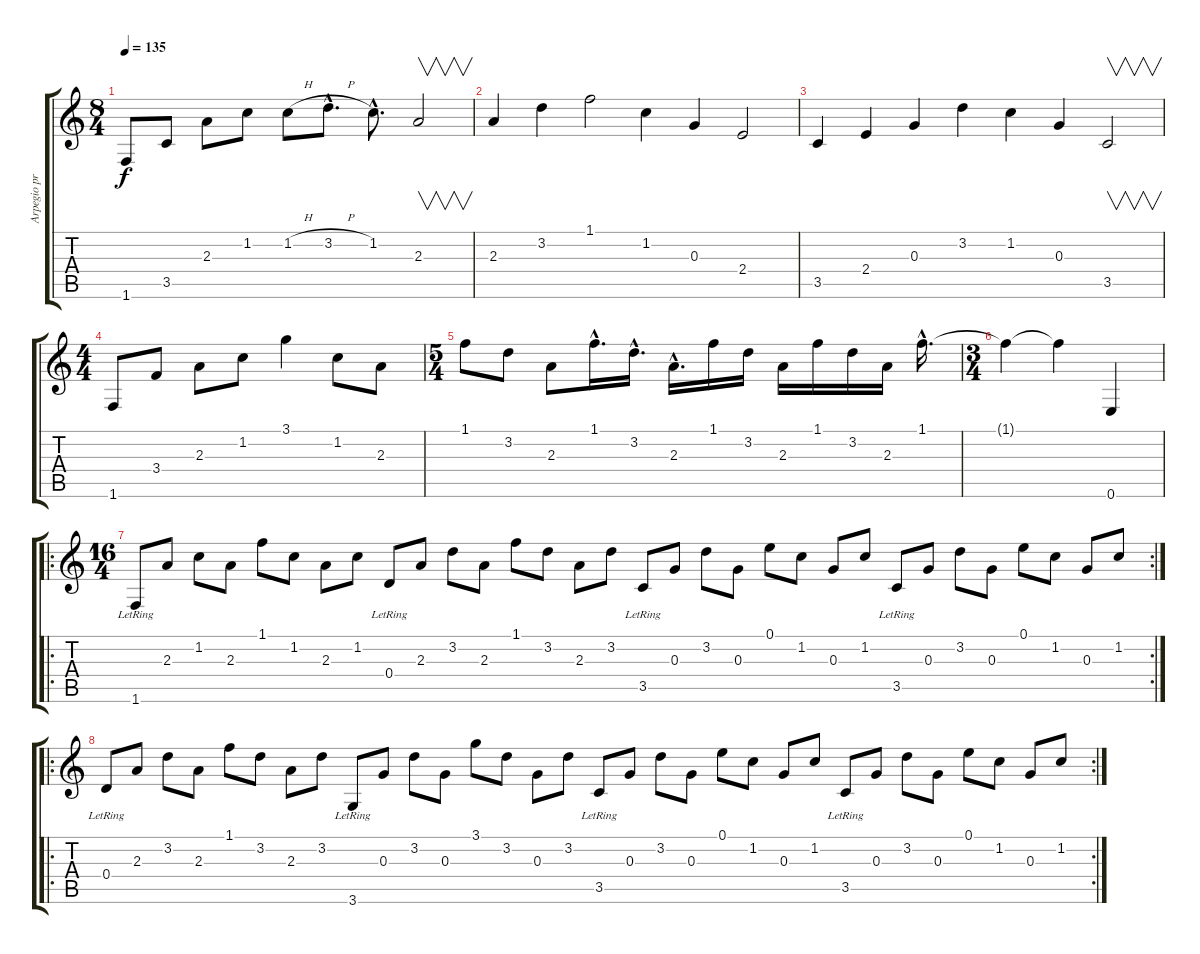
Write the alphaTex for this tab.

\track ("Arpegio principal" "Arpegio pr") {instrument acousticguitarsteel}
\staff {score tabs}
\tuning (E4 B3 G3 D3 A2 E2) {hide}
\ts (8 4)
\tempo 135
\clef g2
\ks c
1.6.8{dy f instrument acousticguitarsteel} 3.5.8 2.3.8 1.2.8 1.2{h}.8 3.2{h hac}.8{d} 1.2{hac}.8{d} 2.3.2{v} |
2.3.4 3.2.4 1.1.2 1.2.4 0.3.4 2.4.2 |
3.5.4 2.4.4 0.3.4 3.2.4 1.2.4 0.3.4 3.5.2{v} |
\ts (4 4)
1.6.8 3.4.8 2.3.8 1.2.8 3.1.4 1.2.8 2.3.8 |
\ts (5 4)
1.1.8 3.2.8 2.3.8 1.1{hac}.16{d} 3.2{hac}.16{d} 2.3{hac}.16{d} 1.1.16 3.2.16 2.3.16 1.1.16 3.2.16 2.3.16 1.1{hac}.16{d} |
\ts (3 4)
1.1{t}.4 1.1{t}.4 0.6.4 |
\ro
\rc 2
\ts (16 4)
1.6{lr}.8 2.3.8 1.2.8 2.3.8 1.1.8 1.2.8 2.3.8 1.2.8 0.4{lr}.8 2.3.8 3.2.8 2.3.8 1.1.8 3.2.8 2.3.8 3.2.8 3.5{lr}.8 0.3.8 3.2.8 0.3.8 0.1.8 1.2.8 0.3.8 1.2.8 3.5{lr}.8 0.3.8 3.2.8 0.3.8 0.1.8 1.2.8 0.3.8 1.2.8 |
\ro
\rc 2
0.4{lr}.8 2.3.8 3.2.8 2.3.8 1.1.8 3.2.8 2.3.8 3.2.8 3.6{lr}.8 0.3.8 3.2.8 0.3.8 3.1.8 3.2.8 0.3.8 3.2.8 3.5{lr}.8 0.3.8 3.2.8 0.3.8 0.1.8 1.2.8 0.3.8 1.2.8 3.5{lr}.8 0.3.8 3.2.8 0.3.8 0.1.8 1.2.8 0.3.8 1.2.8
